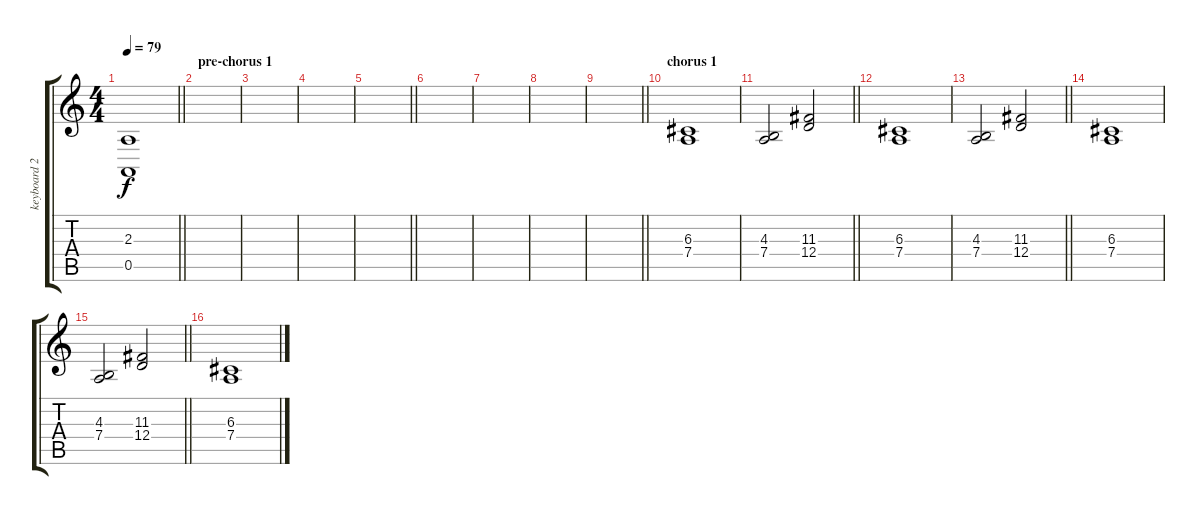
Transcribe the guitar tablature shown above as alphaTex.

\track ("keyboard 2" "keyboard 2") {instrument choiraahs}
\staff {score tabs}
\tuning (E4 B3 G3 D3 A2 E2) {hide}
\ts (4 4)
\tempo 79
\clef g2
\barLineRight lightlight
\ks c
(2.3 0.5).1{dy f} |
\section ("" "pre-chorus 1")
|
|
|
\barLineRight lightlight
|
|
|
|
\barLineRight lightlight
|
\section ("" "chorus 1")
(6.3 7.4).1 |
\barLineRight lightlight
(4.3 7.4).2 (11.3 12.4).2 |
(6.3 7.4).1 |
\barLineRight lightlight
(4.3 7.4).2 (11.3 12.4).2 |
(6.3 7.4).1 |
\barLineRight lightlight
(4.3 7.4).2 (11.3 12.4).2 |
(6.3 7.4).1
